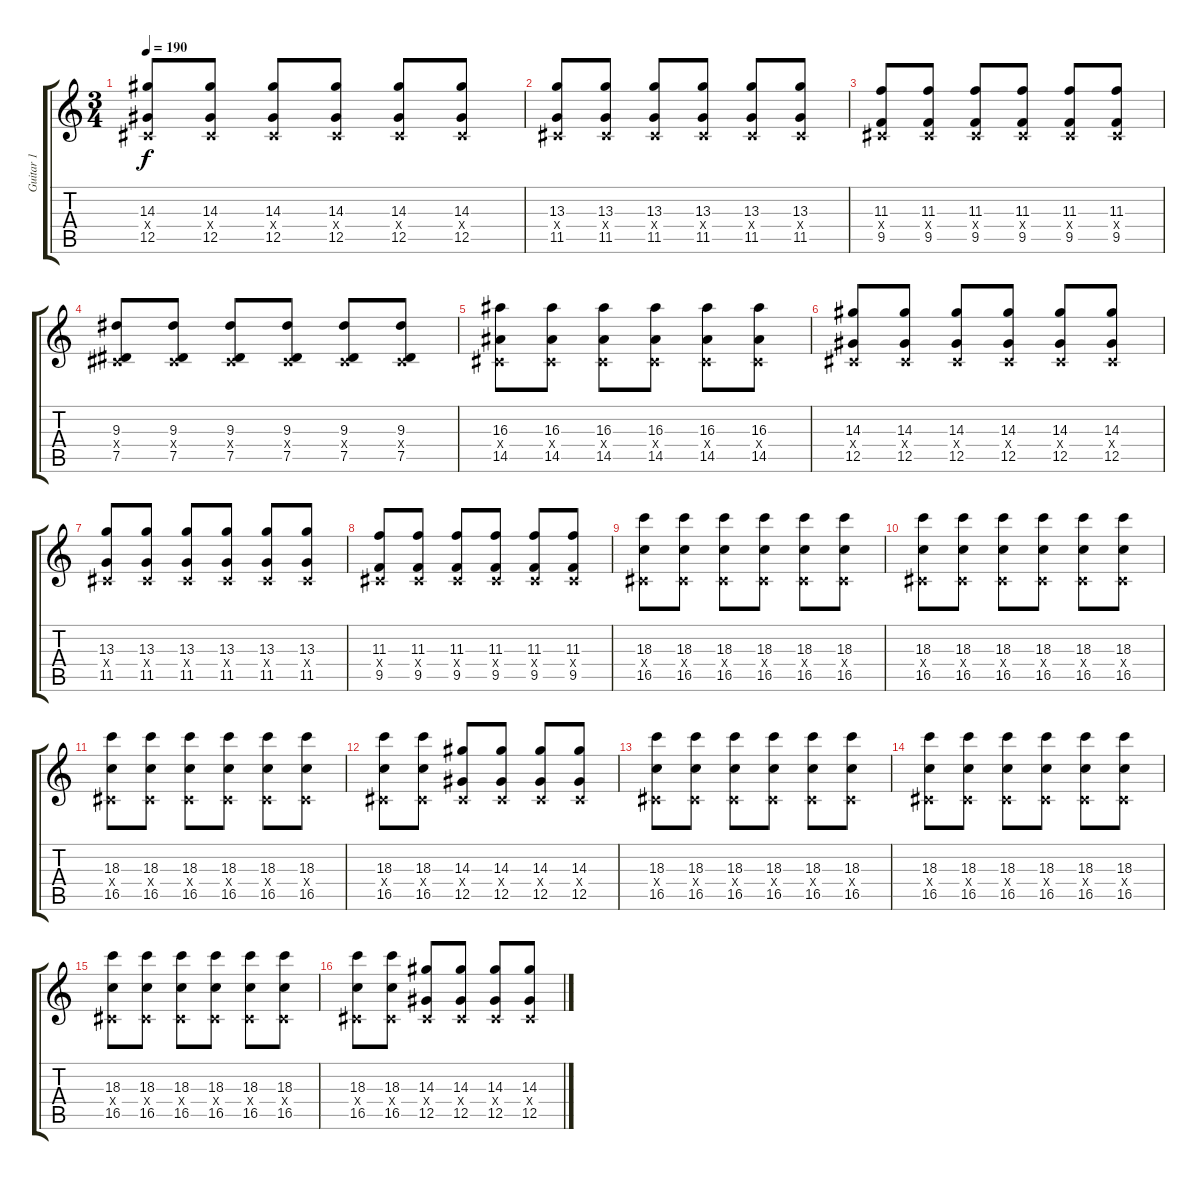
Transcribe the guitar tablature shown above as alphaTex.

\track ("Guitar 1" "Guitar 1") {instrument electricguitarclean}
\staff {score tabs}
\tuning (Eb4 Bb3 Gb3 Db3 Ab2 Db2) {hide}
\ts (3 4)
\tempo 190
\clef g2
\ks c
(14.3 0.4{x} 12.5).8{dy f} (14.3 0.4{x} 12.5).8 (14.3 0.4{x} 12.5).8 (14.3 0.4{x} 12.5).8 (14.3 0.4{x} 12.5).8 (14.3 0.4{x} 12.5).8 |
(13.3 0.4{x} 11.5).8 (13.3 0.4{x} 11.5).8 (13.3 0.4{x} 11.5).8 (13.3 0.4{x} 11.5).8 (13.3 0.4{x} 11.5).8 (13.3 0.4{x} 11.5).8 |
(11.3 0.4{x} 9.5).8 (11.3 0.4{x} 9.5).8 (11.3 0.4{x} 9.5).8 (11.3 0.4{x} 9.5).8 (11.3 0.4{x} 9.5).8 (11.3 0.4{x} 9.5).8 |
(9.3 0.4{x} 7.5).8 (9.3 0.4{x} 7.5).8 (9.3 0.4{x} 7.5).8 (9.3 0.4{x} 7.5).8 (9.3 0.4{x} 7.5).8 (9.3 0.4{x} 7.5).8 |
(16.3 0.4{x} 14.5).8 (16.3 0.4{x} 14.5).8 (16.3 0.4{x} 14.5).8 (16.3 0.4{x} 14.5).8 (16.3 0.4{x} 14.5).8 (16.3 0.4{x} 14.5).8 |
(14.3 0.4{x} 12.5).8 (14.3 0.4{x} 12.5).8 (14.3 0.4{x} 12.5).8 (14.3 0.4{x} 12.5).8 (14.3 0.4{x} 12.5).8 (14.3 0.4{x} 12.5).8 |
(13.3 0.4{x} 11.5).8 (13.3 0.4{x} 11.5).8 (13.3 0.4{x} 11.5).8 (13.3 0.4{x} 11.5).8 (13.3 0.4{x} 11.5).8 (13.3 0.4{x} 11.5).8 |
(11.3 0.4{x} 9.5).8 (11.3 0.4{x} 9.5).8 (11.3 0.4{x} 9.5).8 (11.3 0.4{x} 9.5).8 (11.3 0.4{x} 9.5).8 (11.3 0.4{x} 9.5).8 |
(18.3 0.4{x} 16.5).8 (18.3 0.4{x} 16.5).8 (18.3 0.4{x} 16.5).8 (18.3 0.4{x} 16.5).8 (18.3 0.4{x} 16.5).8 (18.3 0.4{x} 16.5).8 |
(18.3 0.4{x} 16.5).8 (18.3 0.4{x} 16.5).8 (18.3 0.4{x} 16.5).8 (18.3 0.4{x} 16.5).8 (18.3 0.4{x} 16.5).8 (18.3 0.4{x} 16.5).8 |
(18.3 0.4{x} 16.5).8 (18.3 0.4{x} 16.5).8 (18.3 0.4{x} 16.5).8 (18.3 0.4{x} 16.5).8 (18.3 0.4{x} 16.5).8 (18.3 0.4{x} 16.5).8 |
(18.3 0.4{x} 16.5).8 (18.3 0.4{x} 16.5).8 (14.3 0.4{x} 12.5).8 (14.3 0.4{x} 12.5).8 (14.3 0.4{x} 12.5).8 (14.3 0.4{x} 12.5).8 |
(18.3 0.4{x} 16.5).8 (18.3 0.4{x} 16.5).8 (18.3 0.4{x} 16.5).8 (18.3 0.4{x} 16.5).8 (18.3 0.4{x} 16.5).8 (18.3 0.4{x} 16.5).8 |
(18.3 0.4{x} 16.5).8 (18.3 0.4{x} 16.5).8 (18.3 0.4{x} 16.5).8 (18.3 0.4{x} 16.5).8 (18.3 0.4{x} 16.5).8 (18.3 0.4{x} 16.5).8 |
(18.3 0.4{x} 16.5).8 (18.3 0.4{x} 16.5).8 (18.3 0.4{x} 16.5).8 (18.3 0.4{x} 16.5).8 (18.3 0.4{x} 16.5).8 (18.3 0.4{x} 16.5).8 |
(18.3 0.4{x} 16.5).8 (18.3 0.4{x} 16.5).8 (14.3 0.4{x} 12.5).8 (14.3 0.4{x} 12.5).8 (14.3 0.4{x} 12.5).8 (14.3 0.4{x} 12.5).8
